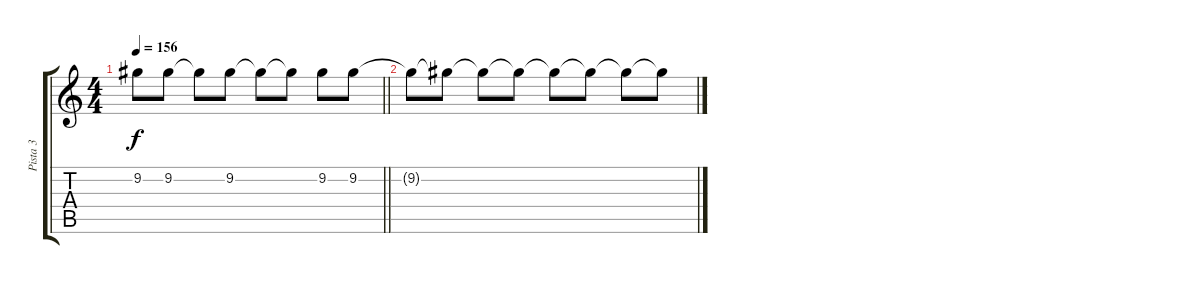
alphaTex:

\track ("Pista 3" "Pista 3") {instrument overdrivenguitar}
\staff {score tabs}
\tuning (E4 B3 G3 D3 A2 E2) {hide}
\ts (4 4)
\tempo 156
\clef g2
\barLineRight lightlight
\ks c
9.2{t}.8{dy f} 9.2.8 9.2{t}.8 9.2.8 9.2{t}.8 9.2{t}.8 9.2.8 9.2.8 |
9.2{t}.8 9.2{t}.8 9.2{t}.8 9.2{t}.8 9.2{t}.8 9.2{t}.8 9.2{t}.8 9.2{t}.8
